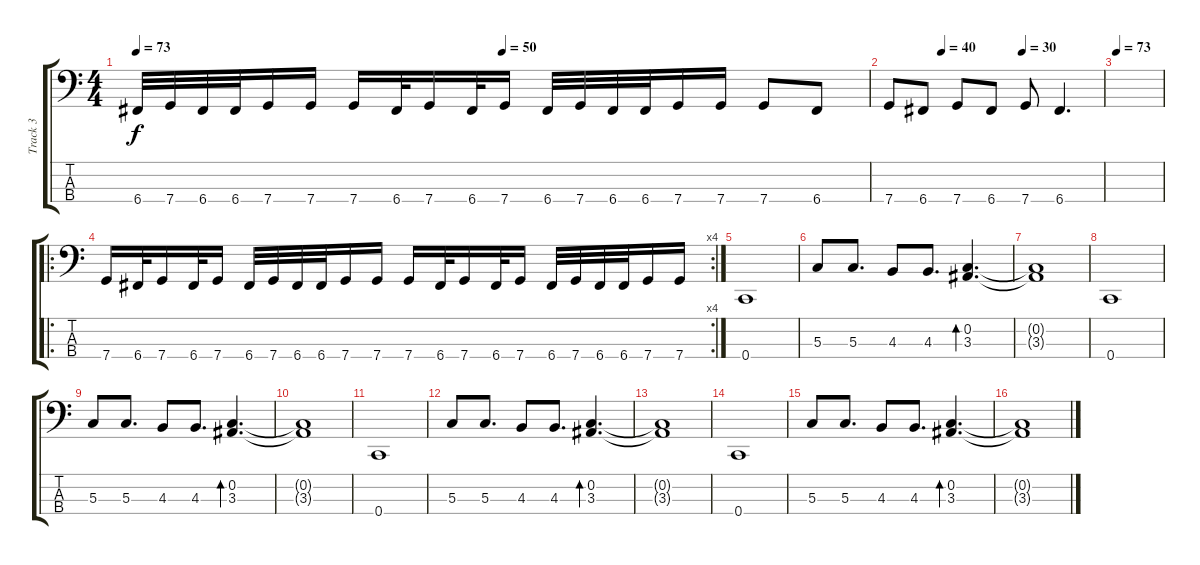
\track ("Track 3" "Track 3") {instrument electricbassfinger}
\staff {score tabs}
\tuning (F2 C2 G1 C1) {hide}
\ts (4 4)
\tempo 73
\tempo (50 0.5)
\clef f4
\ks c
6.4.32{dy f} 7.4.32 6.4.32 6.4.32 7.4.16 7.4.16 7.4.16 6.4.32 7.4.16 6.4.32 7.4.16 6.4.32 7.4.32 6.4.32 6.4.32 7.4.16 7.4.16 7.4.8 6.4.8 |
\tempo (40 0.25)
\tempo (30 0.625)
7.4.8 6.4.8 7.4.8 6.4.8 7.4.8 6.4.4{d} |
\tempo 73
|
\ro
\rc 4
7.4.16 6.4.32 7.4.16 6.4.32 7.4.16 6.4.32 7.4.32 6.4.32 6.4.32 7.4.16 7.4.16 7.4.16 6.4.32 7.4.16 6.4.32 7.4.16 6.4.32 7.4.32 6.4.32 6.4.32 7.4.16 7.4.16 |
0.4.1{volume 9} |
5.3.8 5.3.8{d} 4.3.8 4.3.8{d} (0.2 3.3).4{d bd 120} |
(0.2{t} 3.3{t}).1 |
0.4.1{volume 9} |
5.3.8 5.3.8{d} 4.3.8 4.3.8{d} (0.2 3.3).4{d bd 120} |
(0.2{t} 3.3{t}).1 |
0.4.1{volume 9} |
5.3.8 5.3.8{d} 4.3.8 4.3.8{d} (0.2 3.3).4{d bd 120} |
(0.2{t} 3.3{t}).1 |
0.4.1{volume 9} |
5.3.8 5.3.8{d} 4.3.8 4.3.8{d} (0.2 3.3).4{d bd 120 volume 0} |
(0.2{t} 3.3{t}).1
